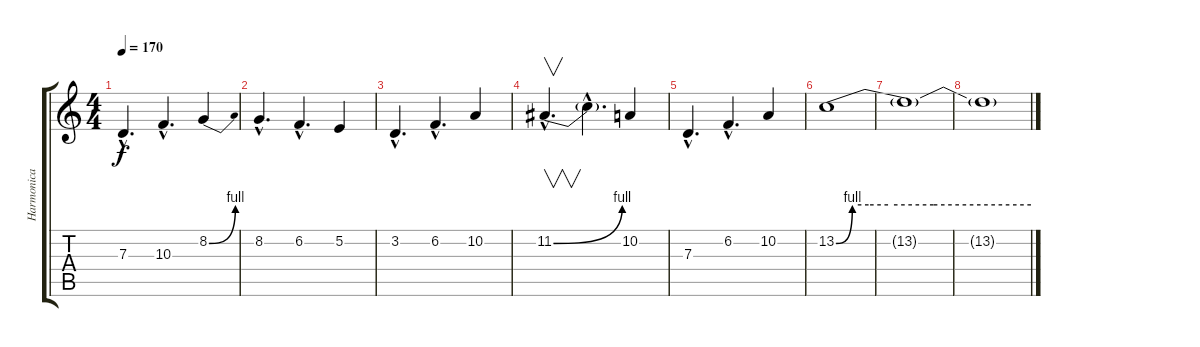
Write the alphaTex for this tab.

\track ("Harmonica" "Harmonica") {instrument harmonica}
\staff {score tabs}
\tuning (E4 B3 G3 D3 A2 D2) {hide}
\ts (4 4)
\tempo 170
\clef g2
\ks c
7.3{hac}.4{d dy f} 10.3{hac}.4{d} 8.2{be (bend 0 0 60 4)}.4 |
8.2{hac}.4{d} 6.2{hac}.4{d} 5.2.4 |
3.2{hac}.4{d} 6.2{hac}.4{d} 10.2.4 |
11.2{be (bend 0 0 60 4) hac}.4{v d} 11.2{hac t}.4{d} 10.2.4 |
7.3{hac}.4{d} 6.2{hac}.4{d} 10.2.4 |
13.2{be (custom 0 0 5 4 10 4 16 4 30 4 60 4)}.1 |
13.2{t}.1 |
13.2{t}.1
